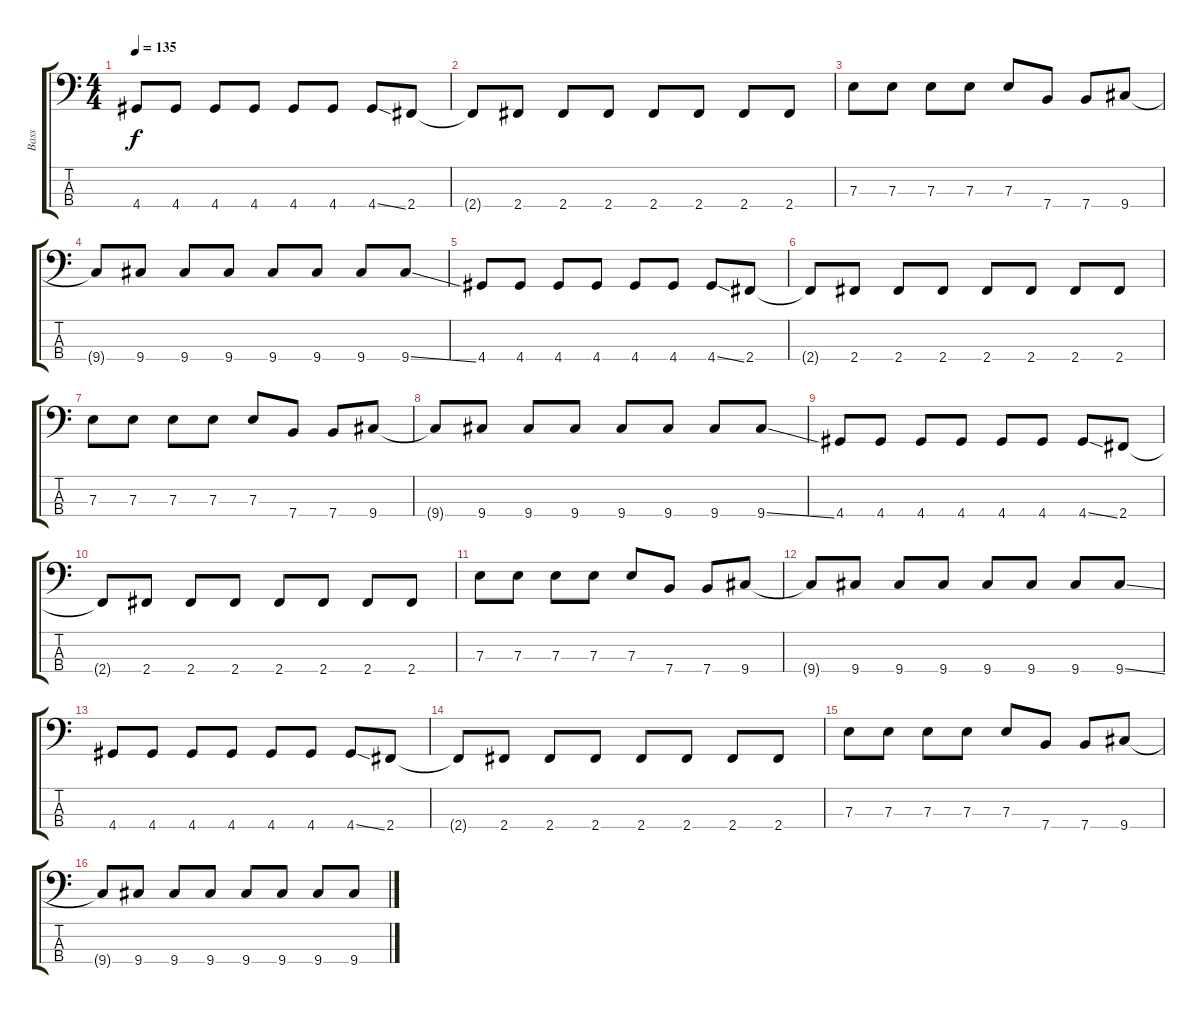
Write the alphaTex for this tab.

\track ("Bass" "Bass") {instrument electricbasspick}
\staff {score tabs}
\tuning (G2 D2 A1 E1) {hide}
\ts (4 4)
\tempo 135
\clef f4
\ks c
4.4.8{dy f} 4.4.8 4.4.8 4.4.8 4.4.8 4.4.8 4.4{ss}.8 2.4.8 |
2.4{t}.8 2.4.8 2.4.8 2.4.8 2.4.8 2.4.8 2.4.8 2.4.8 |
7.3.8 7.3.8 7.3.8 7.3.8 7.3.8 7.4.8 7.4.8 9.4.8 |
9.4{t}.8 9.4.8 9.4.8 9.4.8 9.4.8 9.4.8 9.4.8 9.4{ss}.8 |
4.4.8 4.4.8 4.4.8 4.4.8 4.4.8 4.4.8 4.4{ss}.8 2.4.8 |
2.4{t}.8 2.4.8 2.4.8 2.4.8 2.4.8 2.4.8 2.4.8 2.4.8 |
7.3.8 7.3.8 7.3.8 7.3.8 7.3.8 7.4.8 7.4.8 9.4.8 |
9.4{t}.8 9.4.8 9.4.8 9.4.8 9.4.8 9.4.8 9.4.8 9.4{ss}.8 |
4.4.8 4.4.8 4.4.8 4.4.8 4.4.8 4.4.8 4.4{ss}.8 2.4.8 |
2.4{t}.8 2.4.8 2.4.8 2.4.8 2.4.8 2.4.8 2.4.8 2.4.8 |
7.3.8 7.3.8 7.3.8 7.3.8 7.3.8 7.4.8 7.4.8 9.4.8 |
9.4{t}.8 9.4.8 9.4.8 9.4.8 9.4.8 9.4.8 9.4.8 9.4{ss}.8 |
4.4.8 4.4.8 4.4.8 4.4.8 4.4.8 4.4.8 4.4{ss}.8 2.4.8 |
2.4{t}.8 2.4.8 2.4.8 2.4.8 2.4.8 2.4.8 2.4.8 2.4.8 |
7.3.8 7.3.8 7.3.8 7.3.8 7.3.8 7.4.8 7.4.8 9.4.8 |
9.4{t}.8 9.4.8 9.4.8 9.4.8 9.4.8 9.4.8 9.4.8 9.4{ss}.8
